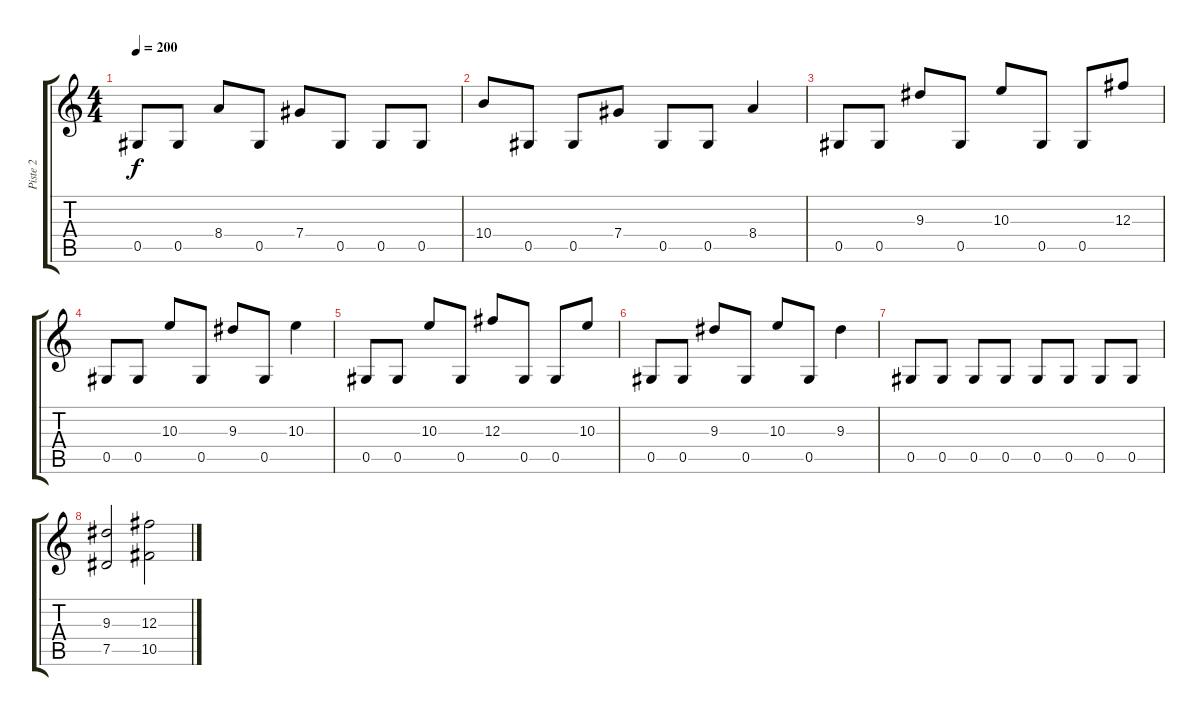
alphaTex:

\track ("Piste 2" "Piste 2") {instrument overdrivenguitar}
\staff {score tabs}
\tuning (Eb4 Bb3 Gb3 Db3 Ab2 Db2) {hide}
\ts (4 4)
\tempo 200
\clef g2
\ks c
0.5.8{dy f} 0.5.8 8.4.8 0.5.8 7.4.8 0.5.8 0.5.8 0.5.8 |
10.4.8 0.5.8 0.5.8 7.4.8 0.5.8 0.5.8 8.4.4 |
0.5.8 0.5.8 9.3.8 0.5.8 10.3.8 0.5.8 0.5.8 12.3.8 |
0.5.8 0.5.8 10.3.8 0.5.8 9.3.8 0.5.8 10.3.4 |
0.5.8 0.5.8 10.3.8 0.5.8 12.3.8 0.5.8 0.5.8 10.3.8 |
0.5.8 0.5.8 9.3.8 0.5.8 10.3.8 0.5.8 9.3.4 |
0.5.8 0.5.8 0.5.8 0.5.8 0.5.8 0.5.8 0.5.8 0.5.8 |
(9.3 7.5).2 (12.3 10.5).2
